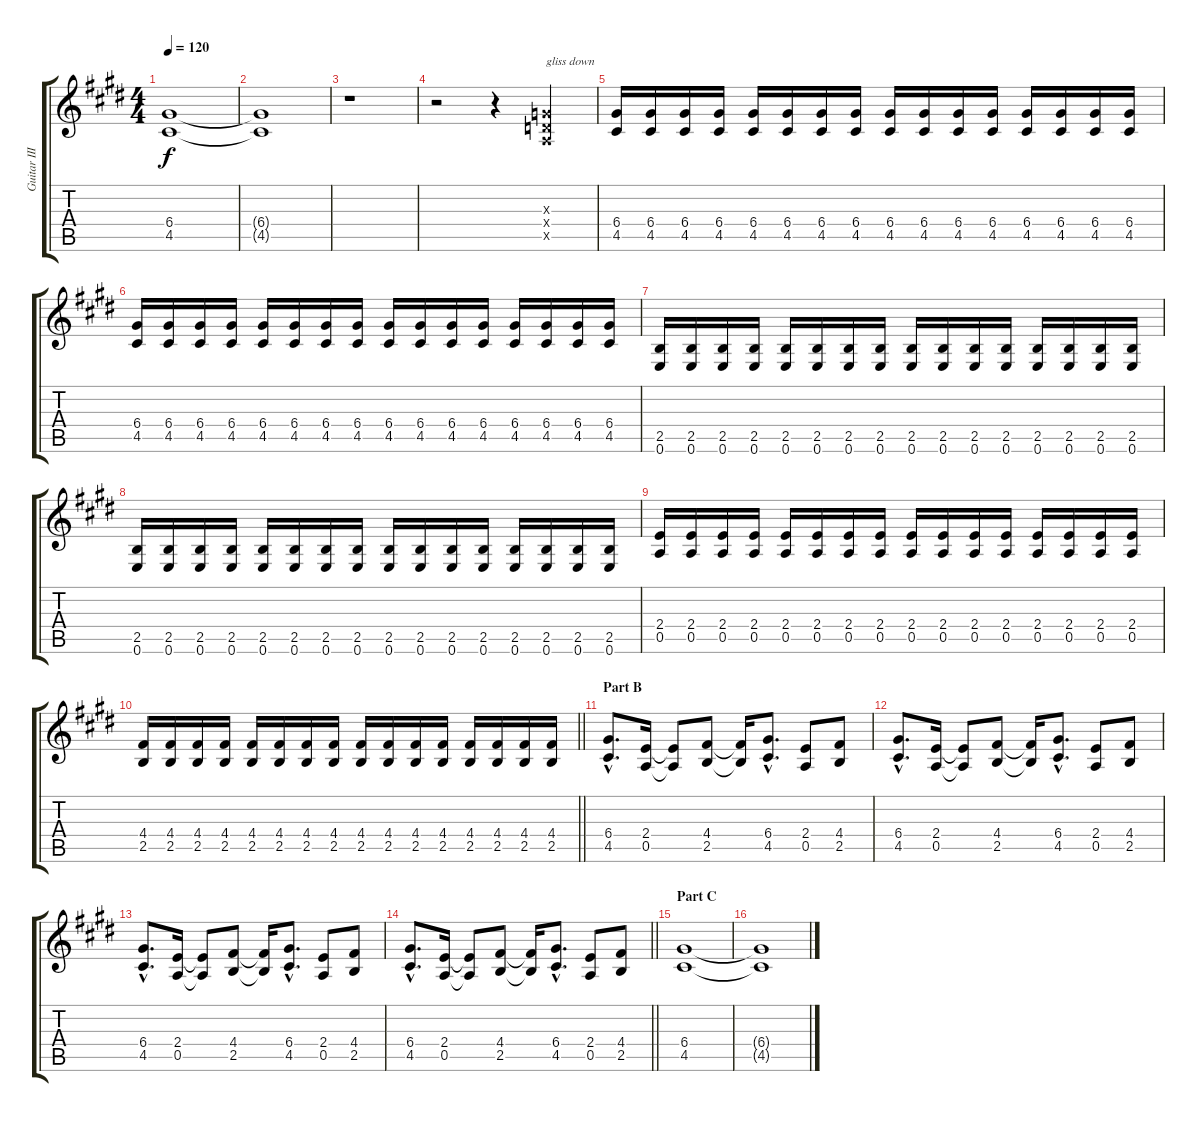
\track ("Guitar III (Inoran)" "Guitar III") {instrument distortionguitar}
\staff {score tabs}
\tuning (E4 B3 G3 D3 A2 E2) {hide}
\ts (4 4)
\tempo 120
\clef g2
\ks e
(6.4{t} 4.5{t}).1{dy f} |
(6.4{t} 4.5{t}).1 |
r.1 |
r.2 r.4 (0.3{x} 0.4{x} 0.5{x}).4{txt "gliss down"} |
(6.4 4.5).16 (6.4 4.5).16 (6.4 4.5).16 (6.4 4.5).16 (6.4 4.5).16 (6.4 4.5).16 (6.4 4.5).16 (6.4 4.5).16 (6.4 4.5).16 (6.4 4.5).16 (6.4 4.5).16 (6.4 4.5).16 (6.4 4.5).16 (6.4 4.5).16 (6.4 4.5).16 (6.4 4.5).16 |
(6.4 4.5).16 (6.4 4.5).16 (6.4 4.5).16 (6.4 4.5).16 (6.4 4.5).16 (6.4 4.5).16 (6.4 4.5).16 (6.4 4.5).16 (6.4 4.5).16 (6.4 4.5).16 (6.4 4.5).16 (6.4 4.5).16 (6.4 4.5).16 (6.4 4.5).16 (6.4 4.5).16 (6.4 4.5).16 |
(2.5 0.6).16 (2.5 0.6).16 (2.5 0.6).16 (2.5 0.6).16 (2.5 0.6).16 (2.5 0.6).16 (2.5 0.6).16 (2.5 0.6).16 (2.5 0.6).16 (2.5 0.6).16 (2.5 0.6).16 (2.5 0.6).16 (2.5 0.6).16 (2.5 0.6).16 (2.5 0.6).16 (2.5 0.6).16 |
(2.5 0.6).16 (2.5 0.6).16 (2.5 0.6).16 (2.5 0.6).16 (2.5 0.6).16 (2.5 0.6).16 (2.5 0.6).16 (2.5 0.6).16 (2.5 0.6).16 (2.5 0.6).16 (2.5 0.6).16 (2.5 0.6).16 (2.5 0.6).16 (2.5 0.6).16 (2.5 0.6).16 (2.5 0.6).16 |
(2.4 0.5).16 (2.4 0.5).16 (2.4 0.5).16 (2.4 0.5).16 (2.4 0.5).16 (2.4 0.5).16 (2.4 0.5).16 (2.4 0.5).16 (2.4 0.5).16 (2.4 0.5).16 (2.4 0.5).16 (2.4 0.5).16 (2.4 0.5).16 (2.4 0.5).16 (2.4 0.5).16 (2.4 0.5).16 |
\barLineRight lightlight
(4.4 2.5).16 (4.4 2.5).16 (4.4 2.5).16 (4.4 2.5).16 (4.4 2.5).16 (4.4 2.5).16 (4.4 2.5).16 (4.4 2.5).16 (4.4 2.5).16 (4.4 2.5).16 (4.4 2.5).16 (4.4 2.5).16 (4.4 2.5).16 (4.4 2.5).16 (4.4 2.5).16 (4.4 2.5).16 |
\section ("" "Part B")
(6.4{hac} 4.5{hac}).8{d} (2.4 0.5).16 (2.4{t} 0.5{t}).8 (4.4 2.5).8 (4.4{t} 2.5{t}).16 (6.4{hac} 4.5{hac}).8{d} (2.4 0.5).8 (4.4 2.5).8 |
(6.4{hac} 4.5{hac}).8{d} (2.4 0.5).16 (2.4{t} 0.5{t}).8 (4.4 2.5).8 (4.4{t} 2.5{t}).16 (6.4{hac} 4.5{hac}).8{d} (2.4 0.5).8 (4.4 2.5).8 |
(6.4{hac} 4.5{hac}).8{d} (2.4 0.5).16 (2.4{t} 0.5{t}).8 (4.4 2.5).8 (4.4{t} 2.5{t}).16 (6.4{hac} 4.5{hac}).8{d} (2.4 0.5).8 (4.4 2.5).8 |
\barLineRight lightlight
(6.4{hac} 4.5{hac}).8{d} (2.4 0.5).16 (2.4{t} 0.5{t}).8 (4.4 2.5).8 (4.4{t} 2.5{t}).16 (6.4{hac} 4.5{hac}).8{d} (2.4 0.5).8 (4.4 2.5).8 |
\section ("" "Part C")
(6.4 4.5).1 |
(6.4{t} 4.5{t}).1
